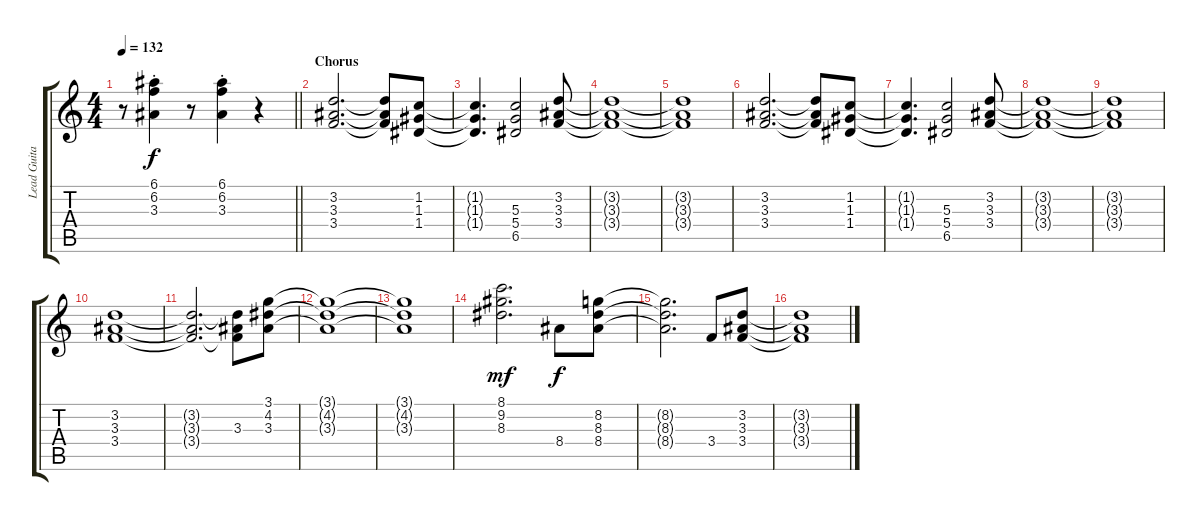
\track ("Lead Guitar (Angus Young)" "Lead Guita") {instrument overdrivenguitar}
\staff {score tabs}
\tuning (E4 B3 G3 D3 A2 E2) {hide}
\ts (4 4)
\tempo 132
\clef g2
\barLineRight lightlight
\ks c
r.8{dy f} (6.1{st} 6.2{st} 3.3{st}).4 r.8 (6.1{st} 6.2{st} 3.3{st}).4 r.4 |
\section ("" "Chorus")
(3.2 3.3 3.4).2{d} (3.2{t} 3.3{t} 3.4{t}).8 (1.2 1.3 1.4).8 |
(1.2{t} 1.3{t} 1.4{t}).4{d} (5.3 5.4 6.5).2 (3.2 3.3 3.4).8 |
(3.2{t} 3.3{t} 3.4{t}).1 |
(3.2{t} 3.3{t} 3.4{t}).1 |
(3.2 3.3 3.4).2{d} (3.2{t} 3.3{t} 3.4{t}).8 (1.2 1.3 1.4).8 |
(1.2{t} 1.3{t} 1.4{t}).4{d} (5.3 5.4 6.5).2 (3.2 3.3 3.4).8 |
(3.2{t} 3.3{t} 3.4{t}).1 |
(3.2{t} 3.3{t} 3.4{t}).1 |
(3.2 3.3 3.4).1 |
(3.2{t} 3.3{t} 3.4{t}).2{d} (3.2{t} 3.3 3.4{t}).8 (3.1 4.2 3.3).8 |
(3.1{t} 4.2{t} 3.3{t}).1 |
(3.1{t} 4.2{t} 3.3{t}).1 |
(8.1 9.2 8.3).2{d dy mf} 8.4.8{dy f} (8.2 8.3 8.4).8 |
(8.2{t} 8.3{t} 8.4{t}).2{d} 3.4.8 (3.2 3.3 3.4).8 |
(3.2{t} 3.3{t} 3.4{t}).1
